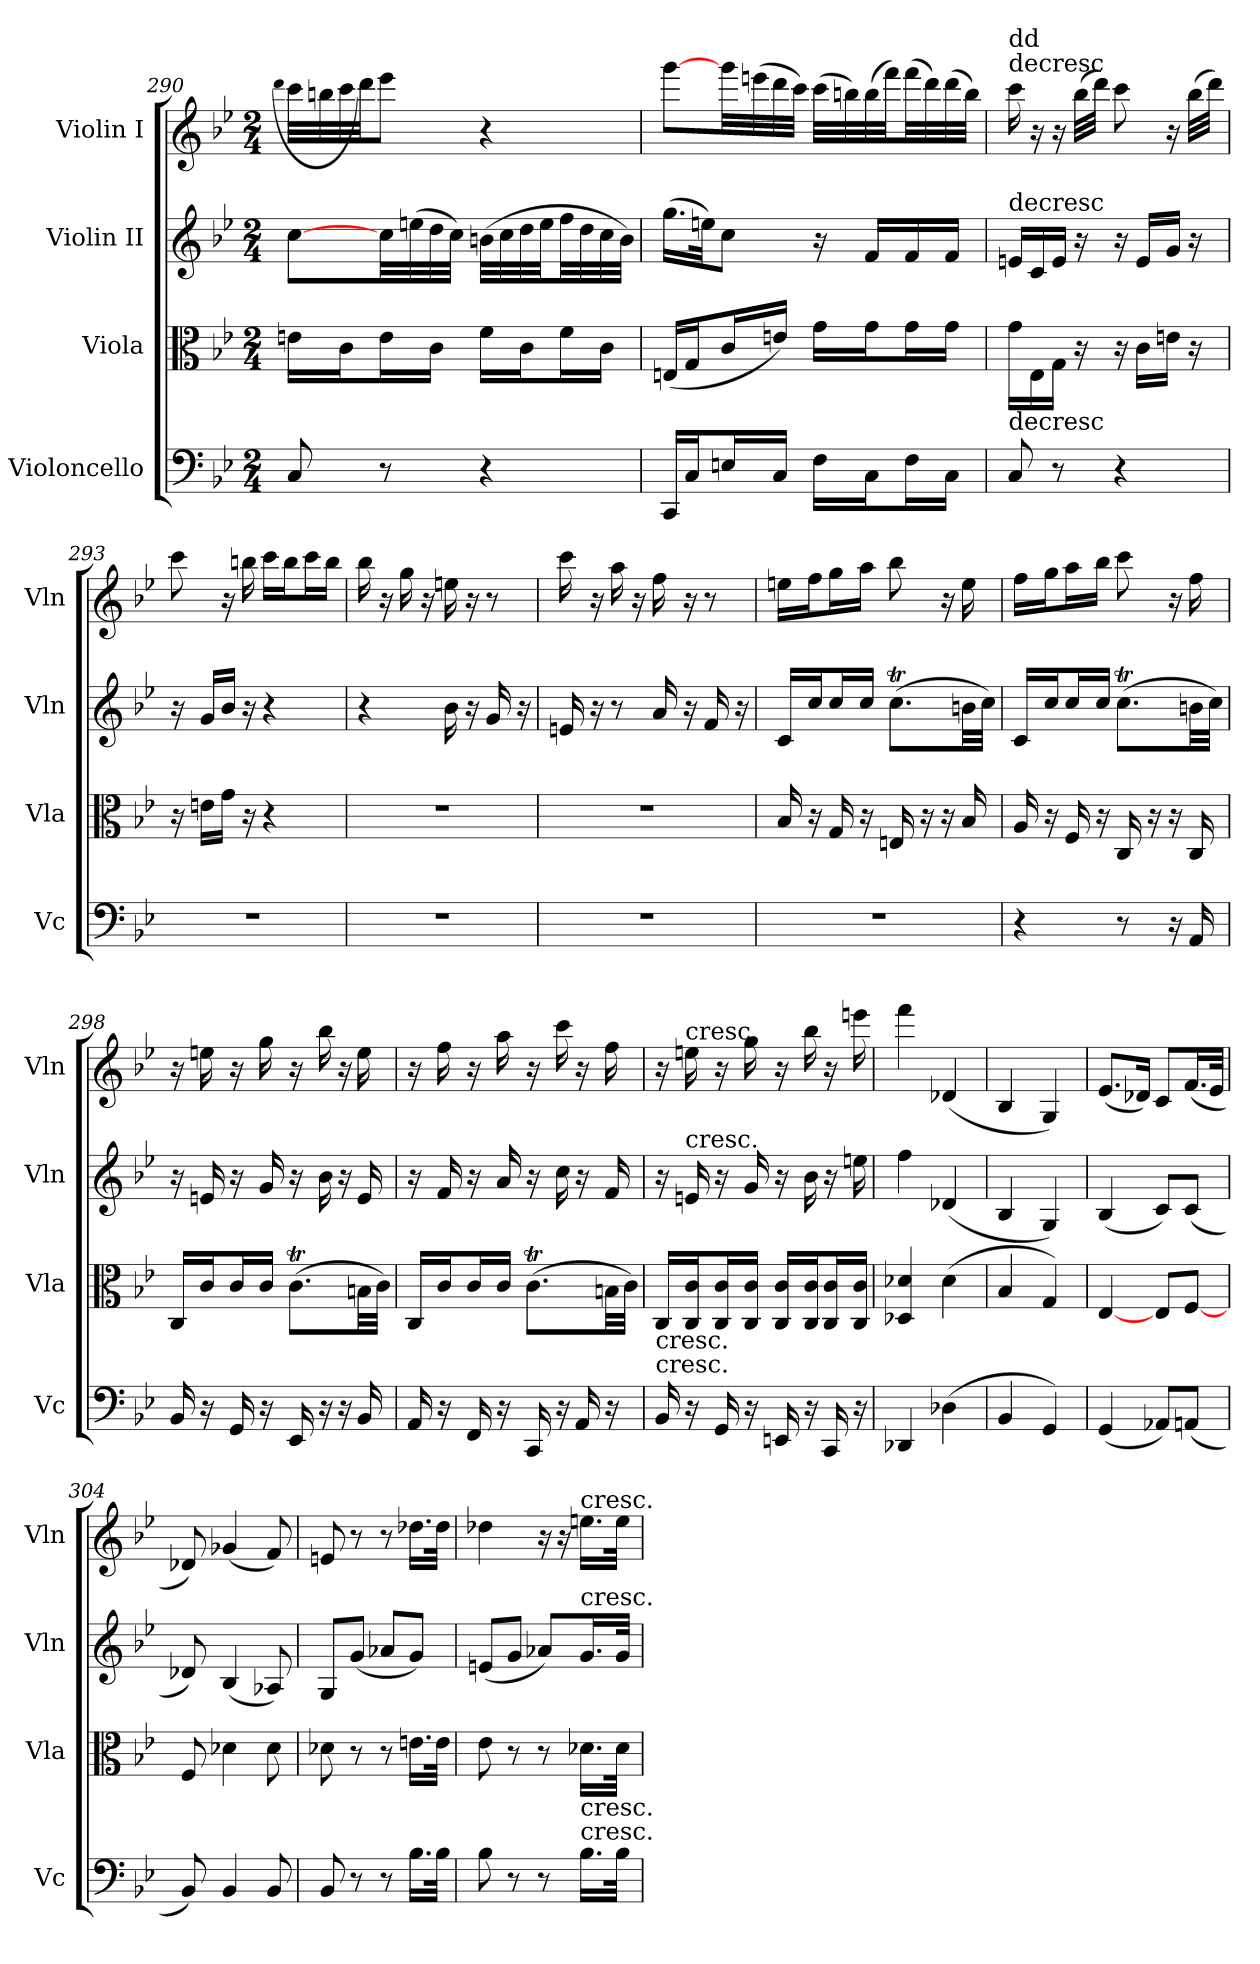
**kern	**kern	**kern	**kern
*part4	*part3	*part2	*part1
*staff4	*staff3	*staff2	*staff1
*I"Violoncello	*I"Viola	*I"Violin II	*I"Violin I
*I'Vc	*I'Vla	*I'Vln	*I'Vln
*clefF4	*clefC3	*clefG2	*clefG2
*k[b-e-]	*k[b-e-]	*k[b-e-]	*k[b-e-]
*B-:	*B-:	*B-:	*B-:
*M2/4	*M2/4	*M2/4	*M2/4
=290	=290	=290	=290
.	.	.	(qqddd
8C	16en\LL	[8cc\L	32ccc\LLL
.	.	.	32bbn\
.	16c\J	.	32ccc\
.	.	.	32ddd\JJ)
8r	16e\L	32cc\LL	8eee-\J
.	.	(32een\	.
.	16c\JJ	32dd\	.
.	.	32cc\JJJ)	.
4r	16f\LL	(32bn\LLL	4r
.	.	32cc\	.
.	16c\J	32dd\	.
.	.	32ee\JJ	.
.	16f\L	32ff\LL	.
.	.	32dd\	.
.	16c\JJ	32cc\	.
.	.	32b\JJJ)	.
=291	=291	=291	=291
16CC/LL	(16En/LL	(16.gg\LL	[8ggg\L
16C/J	16G/J	.	.
.	.	32een\Jk)	.
16En/L	16c/L	8cc\J	32ggg\LL
.	.	.	(32eeen\
16C/JJ	16en/JJ)	.	32ddd\
.	.	.	32ccc\JJJ)
16F\LL	16g\LL	16r	(32ccc\LLL
.	.	.	32bbn\)
16C\J	16g\J	16f/LL	(32bb\
.	.	.	32fff\JJ)
16F\L	16g\L	16f/	(32fff\LL
.	.	.	32ddd\)
16C\JJ	16g\JJ	16f/JJ	(32ddd\
.	.	.	32bb\JJJ)
=292	=292	=292	=292
!	!	!	!LO:TX:a:t=decresc
!	!	!	!LO:TX:a:t=dd
!	!	!LO:TX:a:t=decresc	!
!LO:TX:a:t=decresc	!	!	!
8C	16g\LL	16en/LL	16ccc
.	16E-\	16c/	16r
8r	16G\JJ	16e/JJ	16r
.	16r	16r	(32bb-\LLL
.	.	.	32ddd\JJJ)
4r	16r	16r	8ccc
.	16c\LL	16e/LL	.
.	16en\JJ	16g/JJ	16r
.	16r	16r	(32bb-\LLL
.	.	.	32ddd\JJJ)
=293	=293	=293	=293
2r	16r	16r	8ccc
.	16en\LL	16g/LL	.
.	16g\JJ	16b-/JJ	16r
.	16r	16r	16bbn
.	4r	4r	16ccc\LL
.	.	.	16bb\J
.	.	.	16ccc\L
.	.	.	16bb\JJ
=294	=294	=294	=294
2r	2r	4r	16bb-
.	.	.	16r
.	.	.	16gg
.	.	.	16r
.	.	16b-	16een
.	.	16r	16r
.	.	16g	8r
.	.	16r	.
=295	=295	=295	=295
2r	2r	16en	16ccc
.	.	16r	16r
.	.	8r	16aa
.	.	.	16r
.	.	16a	16ff
.	.	16r	16r
.	.	16f	8r
.	.	16r	.
=296	=296	=296	=296
2r	16B-	16c/LL	16een\LL
.	16r	16cc/J	16ff\J
.	16G	16cc/L	16gg\L
.	16r	16cc/JJ	16aa\JJ
.	16En	(8.ccT\L	8bb-
.	16r	.	.
.	16r	.	16r
.	16B-	32bn\LL	16ee
.	.	32cc\JJJ)	.
=297	=297	=297	=297
4r	16A	16c/LL	16ff\LL
.	16r	16cc/J	16gg\J
.	16F	16cc/L	16aa\L
.	16r	16cc/JJ	16bb-\JJ
8r	16C	(8.ccT\L	8ccc
.	16r	.	.
16r	16r	.	16r
16AA	16C	32bn\LL	16ff
.	.	32cc\JJJ)	.
=298	=298	=298	=298
16BB-	16C/LL	16r	16r
16r	16c/J	16en	16een
16GG	16c/L	16r	16r
16r	16c/JJ	16g	16gg
16EE-	(8.cT\L	16r	16r
16r	.	16b-	16bb-
16r	.	16r	16r
16BB-	32Bn\LL	16e	16ee
.	32c\JJJ)	.	.
=299	=299	=299	=299
16AA	16C/LL	16r	16r
16r	16c/J	16f	16ff
16FF	16c/L	16r	16r
16r	16c/JJ	16a	16aa
16CC	(8.cT\L	16r	16r
16r	.	16cc	16ccc
16AA	.	16r	16r
16r	32Bn\LL	16f	16ff
.	32c\JJJ)	.	.
=300	=300	=300	=300
!LO:TX:a:t=cresc.	!	!	!
!LO:TX:a:t=cresc.	!	!	!
16BB-	16C/LL	16r	16r
!	!	!	!LO:TX:a:t=cresc.
!	!	!LO:TX:a:t=cresc.	!
16r	16C/ 16c/J	16en	16een
16GG	16C/ 16c/L	16r	16r
16r	16C/ 16c/JJ	16g	16gg
16EEn	16C/ 16c/LL	16r	16r
16r	16C/ 16c/J	16b-	16bb-
16CC	16C/ 16c/L	16r	16r
16r	16C/ 16c/JJ	16een	16eeen
=301	=301	=301	=301
4DD-X	4D-X 4d-X	4ff	4fff
(4D-X	(4d-	(4d-X	(4d-X
=302	=302	=302	=302
4BB-	4B-	4B-	4B-
4GG)	4G)	4G)	4G)
=303	=303	=303	=303
(4GG	[4E-	(4B-	(8.e-/L
.	.	.	16d-X/Jk)
8AA-X/L)	8E-/L	8c/L)	8c/L
(8AAn/J	[8F/J	(8c/J	(16.f/L
.	.	.	32e-/JJk
=304	=304	=304	=304
8BB-)	8F	8d-X)	8d-X)
4BB-	4d-X	(4B-	(4g-X
8BB-	8d-	8A-X)	8f)
=305	=305	=305	=305
8BB-	8d-X	8G/L	8en
8r	8r	(8g/J	8r
8r	8r	8a-X/L	8r
16.B-\LL	16.en\LL	8g/J)	16.dd-X\LL
32B-\JJk	32e\JJk	.	32dd-\JJk
=306	=306	=306	=306
8B-	8e-	(8en/L	4dd-X
8r	8r	8g/J	.
8r	8r	8a-X/L)	16r
.	.	.	16r
!	!	!	!LO:TX:a:t=cresc.
!	!	!LO:TX:a:t=cresc.	!
!LO:TX:a:t=cresc.	!	!	!
!LO:TX:a:t=cresc.	!	!	!
16.B-\LL	16.d-X\LL	16.g/L	16.een\LL
32B-\JJk	32d-\JJk	32g/JJk	32ee\JJk
=	=	=	=
*-	*-	*-	*-
